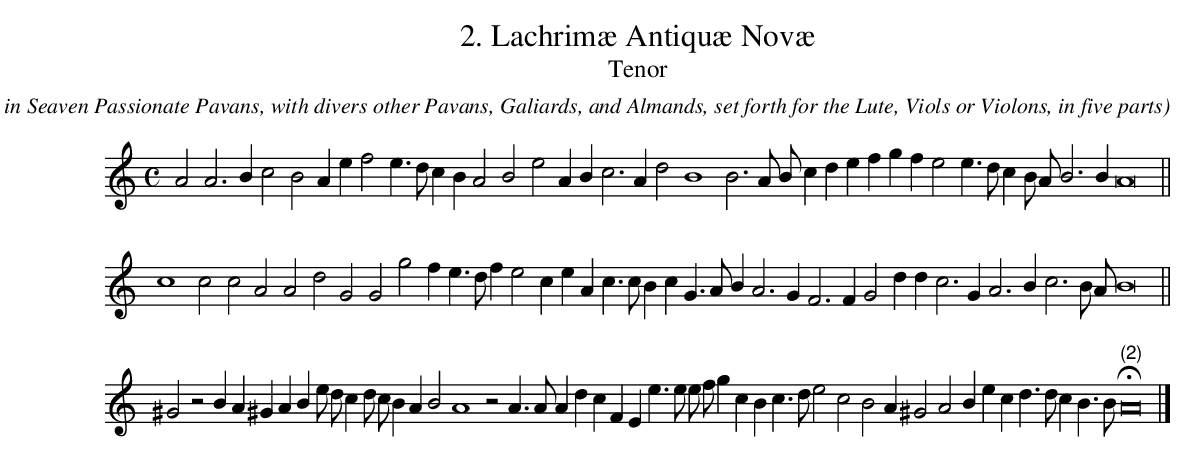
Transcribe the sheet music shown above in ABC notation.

X:1
T:2. Lachrim\ae Antiqu\ae Nov\ae
T: Tenor
C: John Dowland
O: From Lachrimae, or Seaven Teares figured in Seaven Passionate Pavans, with divers other Pavans, Galiards, and Almands, set forth for the Lute, Viols or Violons, in five parts
L:1/4
M:C
K:Amin -8va
A2 A3 B c2 B2 A e f2 e > d c B A2 B2 e2 A B c3 A d2 B4 B3 A/ B/ c d e f g f e2 e > d c B/ A/ B3 B A8 ||
c4 c2 c2 A2 A2 d2 G2 G2 g2 f e > d f e2 c e A c > c B c G > A B A3 G F3 F G2 d d c3 G A3 B c3 B/ A/ B8 ||
^G2 z2 B A ^G A B e/ d/ c d/ c/ B A B2 A4 z2 A > A A d c F E e > e e/ f/ g c B c > d e2 c2 B2 A ^G2 A2 B e c d > d c B > B "(2)"HA8 |]
